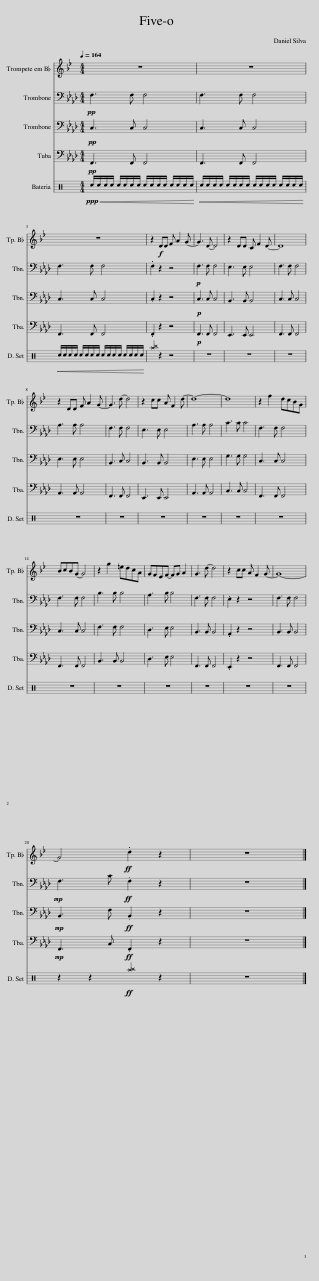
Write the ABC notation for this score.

X:1
%%score 1 2 3 4 5
L:1/8
Q:1/4=164
M:4/4
I:linebreak $
K:Ab
V:1 treble transpose=-2
V:2 bass
V:3 bass
V:4 bass
V:5 perc
K:none
V:1
[K:Bb] z8 | z8 |$ z8 | z2!f! DD F A2 G- | G3 D- D4 | %5
 z2 DD C F2 D- | D8 |$ z2 DD F A2 G- | G3 d- d4 | z2 cc A F2 d- | %10
 d8- | d8 | z2 f2 dcBG |$ BcBG- G4 | z2 g2 =edcA | %15
 GFEF- FG A2 | G3 d- d4 | z2 cc A F2 G- | G8- |$ G4!ff! .d2 z2 | %20
 z8 |] %21
V:2
!pp! F,3 F, F,4 | F,3 F, F,4 |$ F,3 F, F,4 | .F,2 z2 z4 |!p! F,3 F, F,4 | %5
 E,3 E, E,4 | F,3 F, F,4 |$ A,3 A, A,4 | F,3 F, F,4 | E,3 E, E,4 | %10
 A,3 A, A,4 | C3 C C4 | F,3 F, F,4 |$ F,3 F, F,4 | B,3 B, B,4 | %15
 A,3 B, B,4 | F,3 F, F,4 | .E,2 z2 z4 | F,3 F, F,4 |$!mp! F,3 C!ff! .F,2 z2 | %20
 z8 |] %21
V:3
!pp! C,3 C, C,4 | C,3 C, C,4 |$ C,3 C, C,4 | .C,2 z2 z4 |!p! C,3 C, C,4 | %5
 B,,3 B,, B,,4 | C,3 C, C,4 |$ E,3 E, E,4 | B,,3 C, C,4 | B,,3 B,, B,,4 | %10
 E,3 E, E,4 | G,3 G, G,4 | C,3 C, C,4 |$ C,3 C, C,4 | F,3 F, F,4 | %15
 D,3 E, E,4 | B,,3 B,, B,,4 | .A,,2 z2 z4 | B,,3 B,, B,,4 |$!mp! B,,3 F,!ff! .B,,2 z2 | %20
 z8 |] %21
V:4
!pp! F,,3 F,, F,,4 | F,,3 F,, F,,4 |$ F,,3 F,, F,,4 | .F,,2 z2 z4 |!p! F,,3 F,, F,,4 | %5
 E,,3 E,, E,,4 | F,,3 F,, F,,4 |$ A,,3 A,, A,,4 | F,,3 F,, F,,4 | E,,3 E,, E,,4 | %10
 A,,3 A,, A,,4 | C,3 C, C,4 | F,,3 F,, F,,4 |$ F,,3 F,, F,,4 | B,,3 B,, B,,4 | %15
 D,3 E, E,4 | F,,3 F,, F,,4 | .E,,2 z2 z4 | F,,3 F,, F,,4 |$!mp! F,,3 C,!ff! .F,,2 z2 | %20
 z8 |] %21
V:5
[K:C]!ppp!!<(! c/c/c/c/ c/c/c/c/ c/c/c/c/ c/c/c/c/!<)! |!<(! c/c/c/c/ c/c/c/c/ c/c/c/c/ c/c/c/c/!<)! |$!<(! c/c/c/c/ c/c/c/c/ c/c/c/c/ c/c/c/c/!<)! | [^a^b]2 z2 z4 | z8 | %5
 z8 | z8 |$ z8 | z8 | z8 | %10
 z8 | z8 | z8 |$ z8 | z8 | %15
 z8 | z8 | z8 | z8 |$ z2 z2!ff! [^a^b]2 z2 | %20
 z8 |] %21
